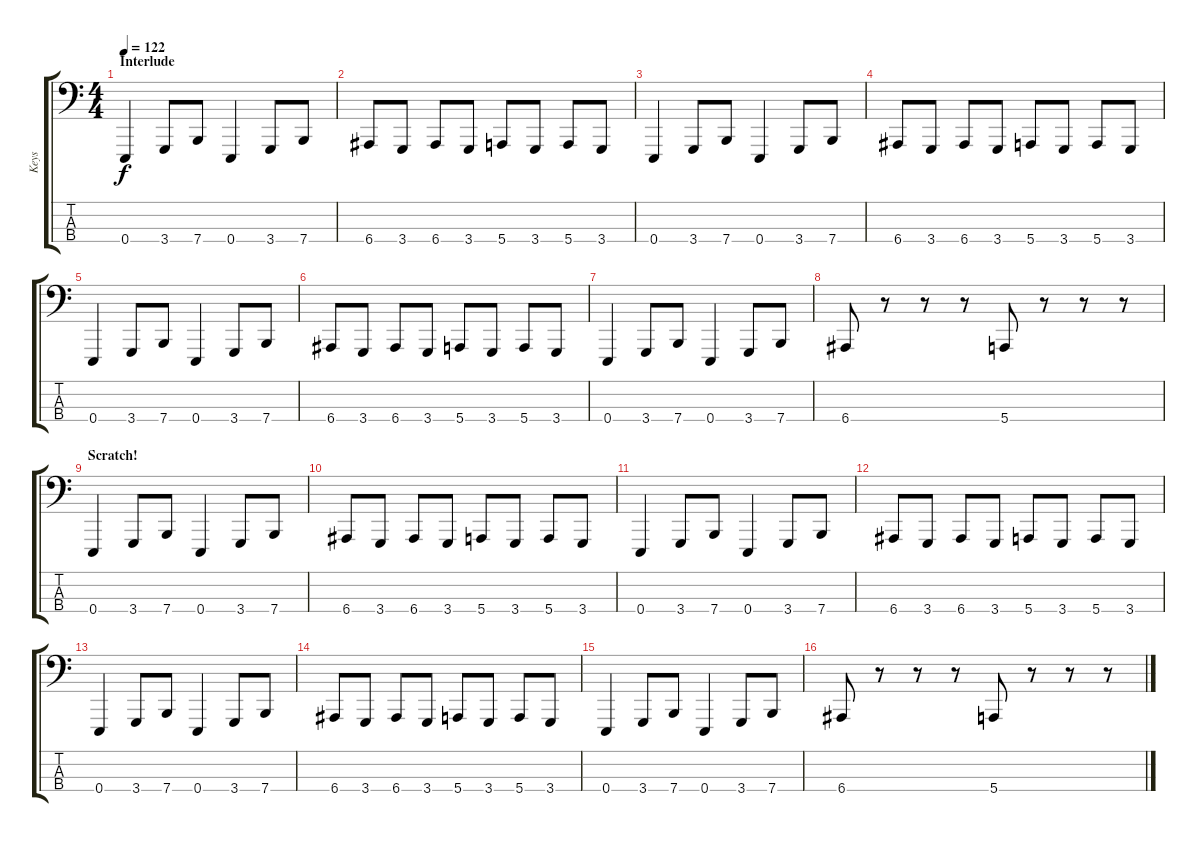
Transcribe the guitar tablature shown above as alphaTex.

\track ("Keys" "Keys") {instrument lead2sawtooth}
\staff {score tabs}
\tuning (G2 D2 A1 E1) {hide}
\ts (4 4)
\section ("" "Interlude")
\tempo 122
\clef f4
\ks c
0.4.4{dy f} 3.4.8 7.4.8 0.4.4 3.4.8 7.4.8 |
6.4.8 3.4.8 6.4.8 3.4.8 5.4.8 3.4.8 5.4.8 3.4.8 |
0.4.4 3.4.8 7.4.8 0.4.4 3.4.8 7.4.8 |
6.4.8 3.4.8 6.4.8 3.4.8 5.4.8 3.4.8 5.4.8 3.4.8 |
0.4.4 3.4.8 7.4.8 0.4.4 3.4.8 7.4.8 |
6.4.8 3.4.8 6.4.8 3.4.8 5.4.8 3.4.8 5.4.8 3.4.8 |
0.4.4 3.4.8 7.4.8 0.4.4 3.4.8 7.4.8 |
6.4.8 r.8 r.8 r.8 5.4.8 r.8 r.8 r.8 |
\section ("" "Scratch!")
0.4.4 3.4.8 7.4.8 0.4.4 3.4.8 7.4.8 |
6.4.8 3.4.8 6.4.8 3.4.8 5.4.8 3.4.8 5.4.8 3.4.8 |
0.4.4 3.4.8 7.4.8 0.4.4 3.4.8 7.4.8 |
6.4.8 3.4.8 6.4.8 3.4.8 5.4.8 3.4.8 5.4.8 3.4.8 |
0.4.4 3.4.8 7.4.8 0.4.4 3.4.8 7.4.8 |
6.4.8 3.4.8 6.4.8 3.4.8 5.4.8 3.4.8 5.4.8 3.4.8 |
0.4.4 3.4.8 7.4.8 0.4.4 3.4.8 7.4.8 |
6.4.8 r.8 r.8 r.8 5.4.8 r.8 r.8 r.8
